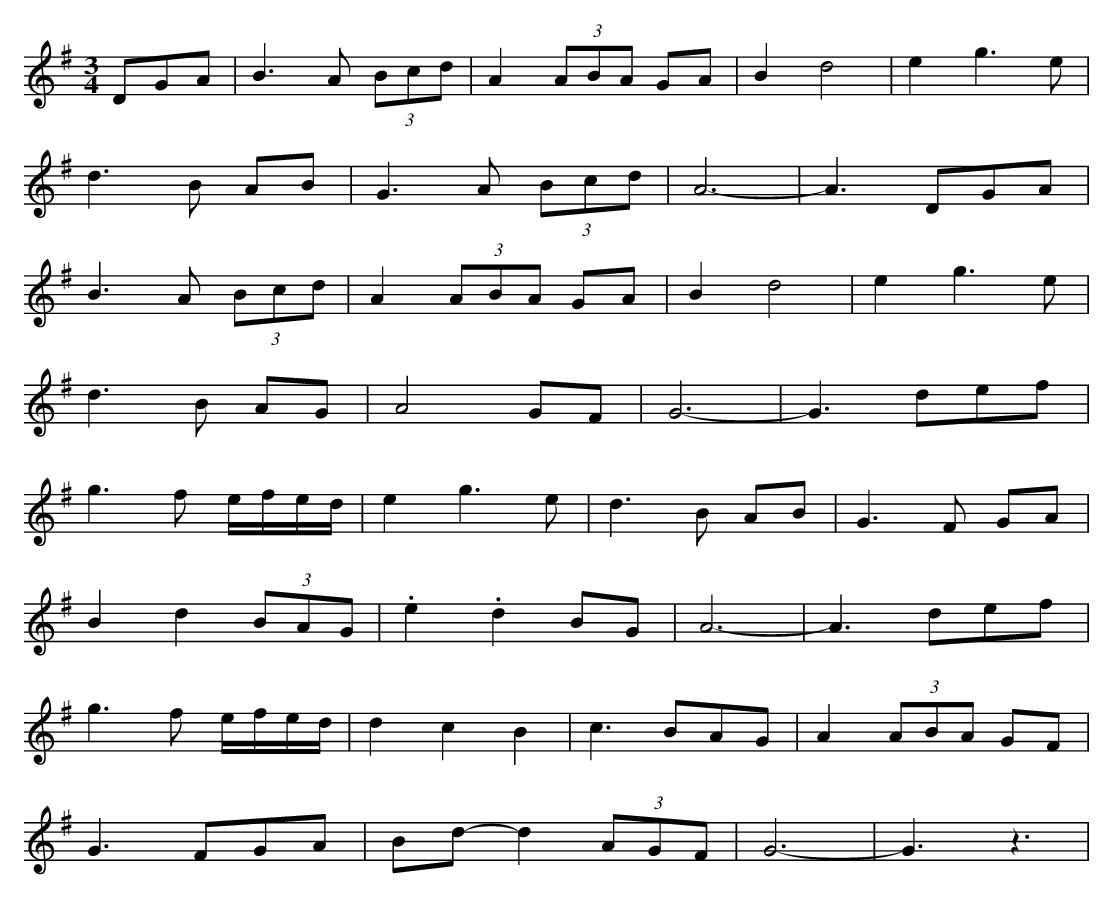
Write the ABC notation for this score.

X:1
M:3/4
K:G
DGA| B3 A (3Bcd| A2 (3ABA GA| B2 d4| e2 g3 e|
 d3 B AB| G3 A (3Bcd| A6 -|A3 DGA|
 B3 A (3Bcd| A2 (3ABA GA| B2 d4| e2 g3 e|
 d3 B AG| A4 GF| G6 -| G3 def|
 g3 f e/f/e/d/| e2 g3 e| d3 B AB| G3 F GA|
 B2 d2 (3BAG| .e2 .d2 BG| A6 -|A3 def|
 g3 f e/f/e/d/| d2 c2 B2| c3 BAG| A2 (3ABA GF|
 G3 FGA| Bd- d2 (3AGF| G6 -| G3 z3|
